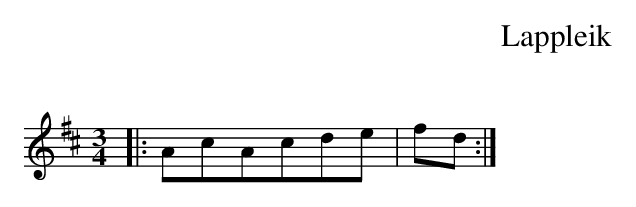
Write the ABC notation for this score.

X:1
T:Lappleik
O:
M:3/4
L:1/8
K:D
|: AcAcde | fd:|
